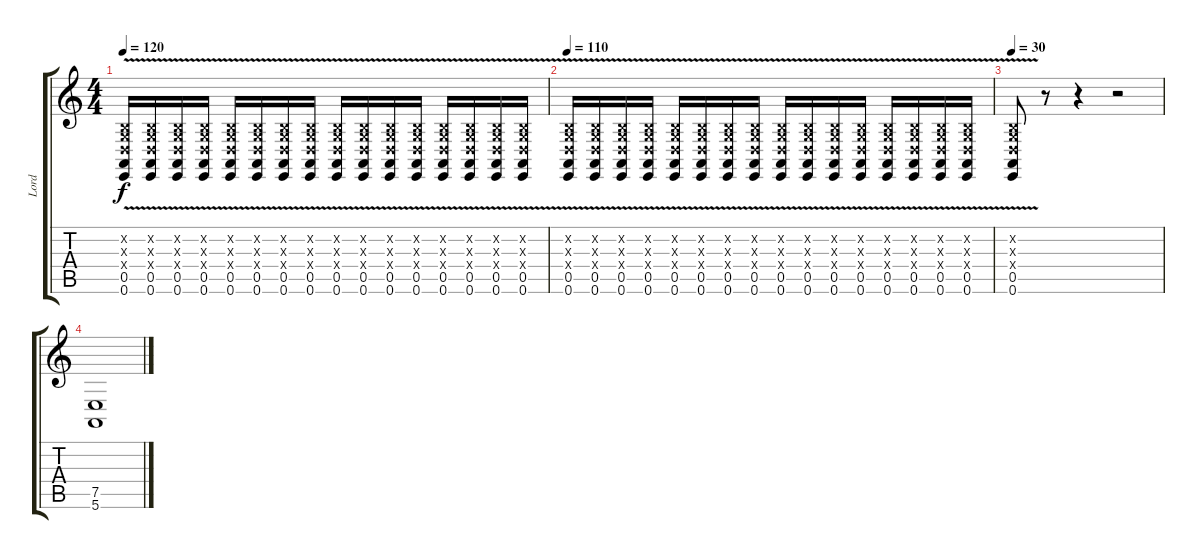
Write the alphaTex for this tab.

\track ("Lord" "Lord") {instrument marimba}
\staff {score tabs}
\tuning (E4 B3 G3 D3 A2 E2) {hide}
\ts (4 4)
\tempo 120
\clef g2
\ks c
(0.2{v x} 0.3{v x} 0.4{v x} 0.5{v} 0.6{v}).16{dy f volume 10} (0.2{v x} 0.3{v x} 0.4{v x} 0.5{v} 0.6{v}).16 (0.2{v x} 0.3{v x} 0.4{v x} 0.5{v} 0.6{v}).16 (0.2{v x} 0.3{v x} 0.4{v x} 0.5{v} 0.6{v}).16 (0.2{v x} 0.3{v x} 0.4{v x} 0.5{v} 0.6{v}).16 (0.2{v x} 0.3{v x} 0.4{v x} 0.5{v} 0.6{v}).16 (0.2{v x} 0.3{v x} 0.4{v x} 0.5{v} 0.6{v}).16 (0.2{v x} 0.3{v x} 0.4{v x} 0.5{v} 0.6{v}).16 (0.2{v x} 0.3{v x} 0.4{v x} 0.5{v} 0.6{v}).16 (0.2{v x} 0.3{v x} 0.4{v x} 0.5{v} 0.6{v}).16 (0.2{v x} 0.3{v x} 0.4{v x} 0.5{v} 0.6{v}).16 (0.2{v x} 0.3{v x} 0.4{v x} 0.5{v} 0.6{v}).16 (0.2{v x} 0.3{v x} 0.4{v x} 0.5{v} 0.6{v}).16 (0.2{v x} 0.3{v x} 0.4{v x} 0.5{v} 0.6{v}).16 (0.2{v x} 0.3{v x} 0.4{v x} 0.5{v} 0.6{v}).16 (0.2{v x} 0.3{v x} 0.4{v x} 0.5{v} 0.6{v}).16 |
\tempo 110
(0.2{v x} 0.3{v x} 0.4{v x} 0.5{v} 0.6{v}).16 (0.2{v x} 0.3{v x} 0.4{v x} 0.5{v} 0.6{v}).16 (0.2{v x} 0.3{v x} 0.4{v x} 0.5{v} 0.6{v}).16 (0.2{v x} 0.3{v x} 0.4{v x} 0.5{v} 0.6{v}).16 (0.2{v x} 0.3{v x} 0.4{v x} 0.5{v} 0.6{v}).16 (0.2{v x} 0.3{v x} 0.4{v x} 0.5{v} 0.6{v}).16 (0.2{v x} 0.3{v x} 0.4{v x} 0.5{v} 0.6{v}).16 (0.2{v x} 0.3{v x} 0.4{v x} 0.5{v} 0.6{v}).16 (0.2{v x} 0.3{v x} 0.4{v x} 0.5{v} 0.6{v}).16 (0.2{v x} 0.3{v x} 0.4{v x} 0.5{v} 0.6{v}).16 (0.2{v x} 0.3{v x} 0.4{v x} 0.5{v} 0.6{v}).16 (0.2{v x} 0.3{v x} 0.4{v x} 0.5{v} 0.6{v}).16 (0.2{v x} 0.3{v x} 0.4{v x} 0.5{v} 0.6{v}).16 (0.2{v x} 0.3{v x} 0.4{v x} 0.5{v} 0.6{v}).16 (0.2{v x} 0.3{v x} 0.4{v x} 0.5{v} 0.6{v}).16 (0.2{v x} 0.3{v x} 0.4{v x} 0.5{v} 0.6{v}).16 |
\tempo 30
(0.2{v x} 0.3{v x} 0.4{v x} 0.5{v} 0.6{v}).8 r.8 r.4 r.2 |
(7.5 5.6).1
